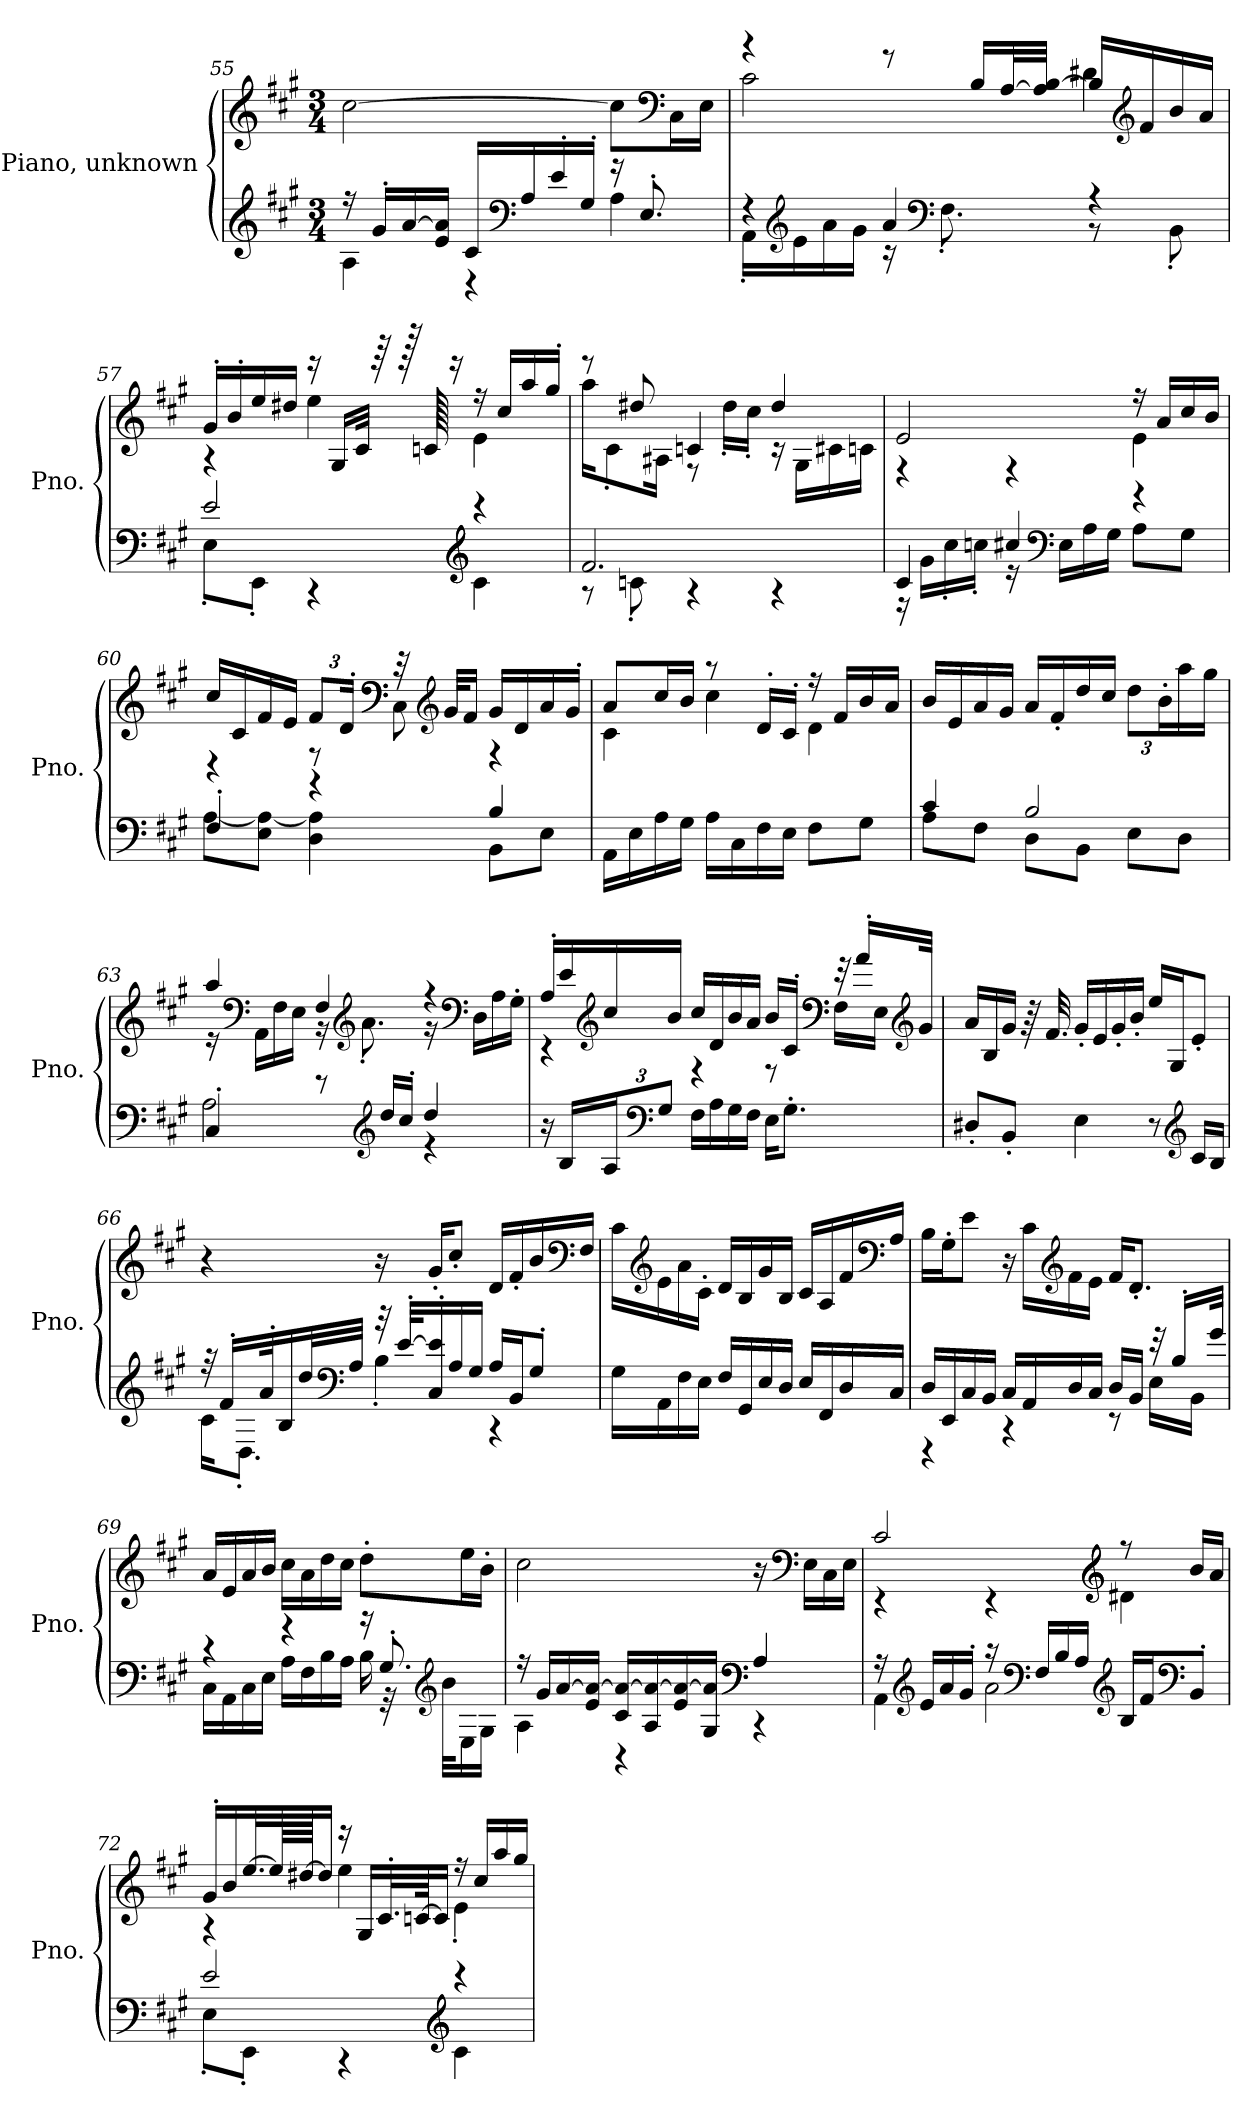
**kern	**kern
*part1	*part1
*staff2	*staff1
*I"Piano, unknown	*
*I'Pno.	*
*clefG2	*clefG2
*k[f#c#g#]	*k[f#c#g#]
*M3/4	*M3/4
=55	=55
*^	*
16r	4A\	[2cc#\
16g#'/LL	.	.
[16a/	.	.
16e/ 16a/]JJ	.	.
16c#/LL	4r	.
*clefF4	*	*
16A/	.	.
16e'/	.	.
16G#'/JJ	.	.
16r	4A\	8cc#\L]
8.E'/	.	.
*	*	*clefF4
.	.	16C#\L
.	.	16E\JJ
!!LO:LB:g=z
=56	=56	=56
*	*	*^
4r	16AA'\LL	4r	2c#\
*clefG2	*	*	*
.	16e\	.	.
.	16a\	.	.
.	16g#\JJ	.	.
4a/	16r	8r	.
*clefF4	*	*	*
.	8.F#'\	.	.
.	.	16B/LL	.
.	.	[32A/L	.
.	.	32A/] [32B/JJJ	.
4r	8r	16B/LL]	4d#X\
*	*	*clefG2	*
.	.	16f#/	.
.	8BB'\	16b/	.
.	.	16a/JJ	.
=57	=57	=57	=57
2e/	8E'\L	16g#'/LL	4r
.	.	16b'/	.
.	8EE'\J	16ee/	.
.	.	16dd#X/JJ	.
.	4r	16r	4ee\
.	.	16G#/LL	.
.	.	32c#/JJk	.
.	.	64r	.
.	.	128r	.
.	.	128cn/	.
.	.	16r	.
*clefG2	*	*	*
4r	4c#\	16r	4e\
.	.	16cc#/LL	.
.	.	16aa/	.
.	.	16gg#'/JJ	.
!!LO:LB:g=z	!!
=58	=58	=58	=58
2.f#/	8r	8r	16aa\KL
.	.	.	8c#'\
.	8cn'\	8dd#X/	.
.	.	.	16A#X\Jk
.	4r	4cn/	8r
.	.	.	16dd#'\LL
.	.	.	16cc#'\JJ
.	4r	4dd#/	16r
.	.	.	16G#\LL
.	.	.	16c#X\
.	.	.	16cn\JJ
=59	=59	=59	=59
4c#/	16r	2e/	4r
.	16g#\LL	.	.
.	16cc#'\	.	.
.	16ccn'\JJ	.	.
4cc#X/	16r	.	4r
*clefF4	*	*	*
.	16E\LL	.	.
.	16A\	.	.
.	16G#\JJ	.	.
4r	8A\L	16r	4e\
.	.	16a/LL	.
.	8G#\J	16cc#/	.
.	.	16b/JJ	.
!!LO:PB:g=z	!!
=60	=60	=60	=60
4F#'/	[8A\L	16cc#/LL	4r
.	.	16c#/	.
.	8E\ 8A\_J	16f#/	.
.	.	16e/JJ	.
*	*	*Xbrackettup	*
4r	4D\ 4A\]	12f#/L	8r
.	.	24d'/Jk	.
*	*	*clefF4	*
.	.	32r	8C#\
*	*	*clefG2	*
.	.	32g#/KLL	.
.	.	16f#/JJ	.
4B/	8BB\L	16g#/LL	4r
.	.	16d/	.
.	8E\J	16a/	.
.	.	16g#'/JJ	.
*v	*v	*	*
=61	=61	=61
16AA\LL	8a/L	4c#\
16E\	.	.
16A\	16cc#/L	.
16G#\JJ	16b/JJ	.
16A\LL	8r	4cc#\
16C#\	.	.
16F#\	16d'/LL	.
16E\JJ	16c#'/JJ	.
8F#\L	16r	4d\
.	16f#/LL	.
8G#\J	16b/	.
.	16a/JJ	.
*	*v	*v
=62	=62
*^	*
4c#/	8A\L	16b/LL
.	.	16e/
.	8F#\J	16a/
.	.	16g#/JJ
2B/	8D\L	16a/LL
.	.	16f#'/
.	8BB\J	16dd/
.	.	16cc#/JJ
.	8E\L	12dd\L
.	.	24b'\L
.	8D\J	16aa\
.	.	16gg#\JJ
!!LO:LB:g=z
=63	=63	=63
*	*	*^
4C#'/	2A\	4aa/	16r
*	*	*clefF4	*
.	.	.	16AA\LL
.	.	.	16F#\
.	.	.	16E\JJ
8r	.	4F#/	16r
*	*	*clefG2	*
.	.	.	8.a'\
*clefG2	*	*	*
16dd/LL	.	.	.
16cc#'/JJ	.	.	.
4dd/	4r	4r	16r
*	*	*clefF4	*
.	.	.	16D\LL
.	.	.	16A\
.	.	.	16G#'\JJ
*v	*v	*	*
=64	=64	=64
16r	16A'/LL	4r
16B/LL	16e/	.
*	*clefG2	*
*Xbrackettup	*	*
24A/J	16cc#/	.
*clefF4	*	*
12G#/J	.	.
.	16b/JJ	.
16F#\LL	16cc#/LL	4r
16A\	16d/	.
16G#\	16b/	.
16F#\JJ	16a/JJ	.
16E\KL	16b/LL	8r
8.G#'\J	16c#'/JJ	.
*	*clefF4	*
.	32r	16F#\LL
.	16a'/LL	.
.	.	16E\JJ
*	*clefG2	*
.	32g#/JJk	.
*	*v	*v
!!LO:LB:g=z
=65	=65
8D#X'/L	16a/LL
.	16B/
8BB'/J	16g#/JJ
.	64r
.	32.f#/
4E\	16g#'/LL
.	16e/
.	16g#'/
.	16b'/JJ
8r	16ee/LL
.	16G#/J
*clefG2	*
16c#/LL	8e'/J
16B/JJ	.
=66	=66
*^	*
32r	16c#\KL	4r
16f#'/LL	.	.
.	8.D'\J	.
32a'/K	.	.
16B/	.	.
32dd/L	.	.
*clefF4	*	*
32A/JJJ	.	.
32r	4B'\	16r
[32e'/KLL	.	.
16C#/' 16e/]'	.	16g#'/KL
16A/	.	8cc#'/J
16G#/JJ	.	.
16A/LL	4r	16d/LL
16BB/J	.	16f#'/
8G#'/J	.	16b/
*	*	*clefF4
.	.	16F#/JJ
*v	*v	*
!!LO:LB:g=z
=67	=67
16G#\LL	16c#\LL
*	*clefG2
16AA\	16e\
16F#\	16a\
16E\JJ	16c#'\JJ
16F#/LL	16d/LL
16GG#/	16B/
16E/	16g#/
16D/JJ	16B/JJ
16E/LL	16c#/LL
16FF#/	16A/
16D/	16f#/
*	*clefF4
16C#/JJ	16A/JJ
=68	=68
*^	*
16D/LL	4r	16B\LL
16EE/	.	16G#'\J
16C#/	.	8e\J
16BB/JJ	.	.
16C#/LL	4r	16r
16AA/	.	16c#\LL
*	*	*clefG2
16D/	.	16f#\
16C#/JJ	.	16e\JJ
16D/LL	8r	16f#/KL
16BB/JJ	.	8.d'/J
32r	16E\LL	.
16B'/LL	.	.
.	16BB\JJ	.
32g#/JJk	.	.
!!LO:LB:g=z
=69	=69	=69
4r	16C#\LL	16a/LL
.	16AA\	16e/
.	16C#\	16a/
.	16E\JJ	16b/JJ
4r	16A\LL	16cc#\LL
.	16F#\	16a\
.	16B\	16dd\
.	16A\JJ	16cc#\JJ
16r	16B\	8dd'\L
8.G#'/	32r	.
*clefG2	*	*
.	32b\KLL	.
.	16E\	16ee\L
.	16G#\JJ	16b'\JJ
=70	=70	=70
16r	4A\	2cc#\
16g#/LL	.	.
[16a/	.	.
16e/ 16a/_JJ	.	.
16c#/ 16a/_LL	4r	.
16A/ 16a/_	.	.
16e/ 16a/_	.	.
16G#/ 16a/]JJ	.	.
*clefF4	*	*
4A/	4r	16r
*	*	*clefF4
.	.	16E\LL
.	.	16C#\
.	.	16E\JJ
!!LO:LB:g=z
=71	=71	=71
*	*	*^
16r	4AA\	2c#/	4r
*clefG2	*	*	*
16e/LL	.	.	.
16a/	.	.	.
16g#'/JJ	.	.	.
16r	2a\	.	4r
*clefF4	*	*	*
16F#/LL	.	.	.
16B/	.	.	.
16A/JJ	.	.	.
*clefG2	*	*clefG2	*
16B/LL	.	8r	4d#X\
16f#/J	.	.	.
*clefF4	*	*	*
8BB'/J	.	16b/LL	.
.	.	16a/JJ	.
=72	=72	=72	=72
2e/	8E'\L	16g#'/LL	4r
.	.	16b/	.
.	8EE'\J	[32.ee/L	.
.	.	128ee/LL]	.
.	.	[128dd#X/JJJ	.
.	.	16dd#/JJ]	.
.	4r	16r	4ee\
.	.	16G#/LL	.
.	.	32.c#'/L	.
.	.	[64cn/JK	.
.	.	16c/JJ]	.
*clefG2	*	*	*
4r	4c#\	16r	4e'\
.	.	16cc#/LL	.
.	.	16aa/	.
.	.	16gg#/JJ	.
*v	*v	*	*
*	*v	*v
=	=
*-	*-
